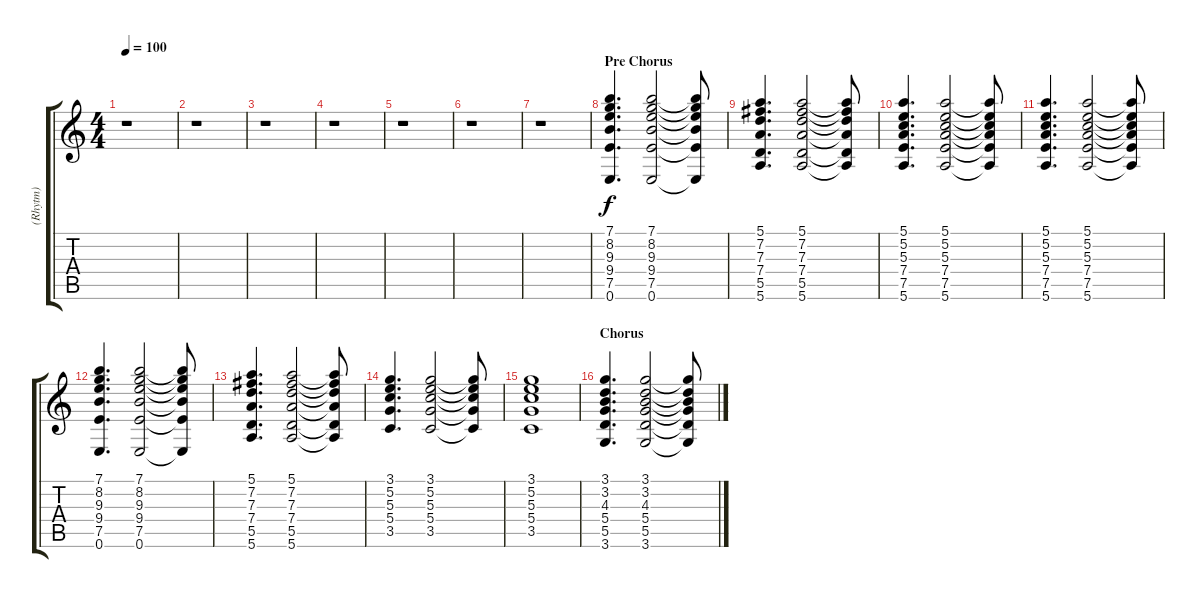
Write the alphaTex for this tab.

\track ("(Rhytm)" "(Rhytm)") {instrument distortionguitar}
\staff {score tabs}
\tuning (E4 B3 G3 D3 A2 E2) {hide}
\ts (4 4)
\tempo 100
\clef g2
\ks c
r.1{dy f} |
r.1 |
r.1 |
r.1 |
r.1 |
r.1 |
r.1 |
\section ("" "Pre Chorus")
(7.1 8.2 9.3 9.4 7.5 0.6).4{d} (7.1 8.2 9.3 9.4 7.5 0.6).2 (7.1{t} 8.2{t} 9.3{t} 9.4{t} 7.5{t} 0.6{t}).8 |
(5.1 7.2 7.3 7.4 5.5 5.6).4{d} (5.1 7.2 7.3 7.4 5.5 5.6).2 (5.1{t} 7.2{t} 7.3{t} 7.4{t} 5.5{t} 5.6{t}).8 |
(5.1 5.2 5.3 7.4 7.5 5.6).4{d} (5.1 5.2 5.3 7.4 7.5 5.6).2 (5.1{t} 5.2{t} 5.3{t} 7.4{t} 7.5{t} 5.6{t}).8 |
(5.1 5.2 5.3 7.4 7.5 5.6).4{d} (5.1 5.2 5.3 7.4 7.5 5.6).2 (5.1{t} 5.2{t} 5.3{t} 7.4{t} 7.5{t} 5.6{t}).8 |
(7.1 8.2 9.3 9.4 7.5 0.6).4{d} (7.1 8.2 9.3 9.4 7.5 0.6).2 (7.1{t} 8.2{t} 9.3{t} 9.4{t} 7.5{t} 0.6{t}).8 |
(5.1 7.2 7.3 7.4 5.5 5.6).4{d} (5.1 7.2 7.3 7.4 5.5 5.6).2 (5.1{t} 7.2{t} 7.3{t} 7.4{t} 5.5{t} 5.6{t}).8 |
(3.1 5.2 5.3 5.4 3.5).4{d} (3.1 5.2 5.3 5.4 3.5).2 (3.1{t} 5.2{t} 5.3{t} 5.4{t} 3.5{t}).8 |
(3.1 5.2 5.3 5.4 3.5).1 |
\section ("" "Chorus")
(3.1 3.2 4.3 5.4 5.5 3.6).4{d} (3.1 3.2 4.3 5.4 5.5 3.6).2 (3.1{t} 3.2{t} 4.3{t} 5.4{t} 5.5{t} 3.6{t}).8
